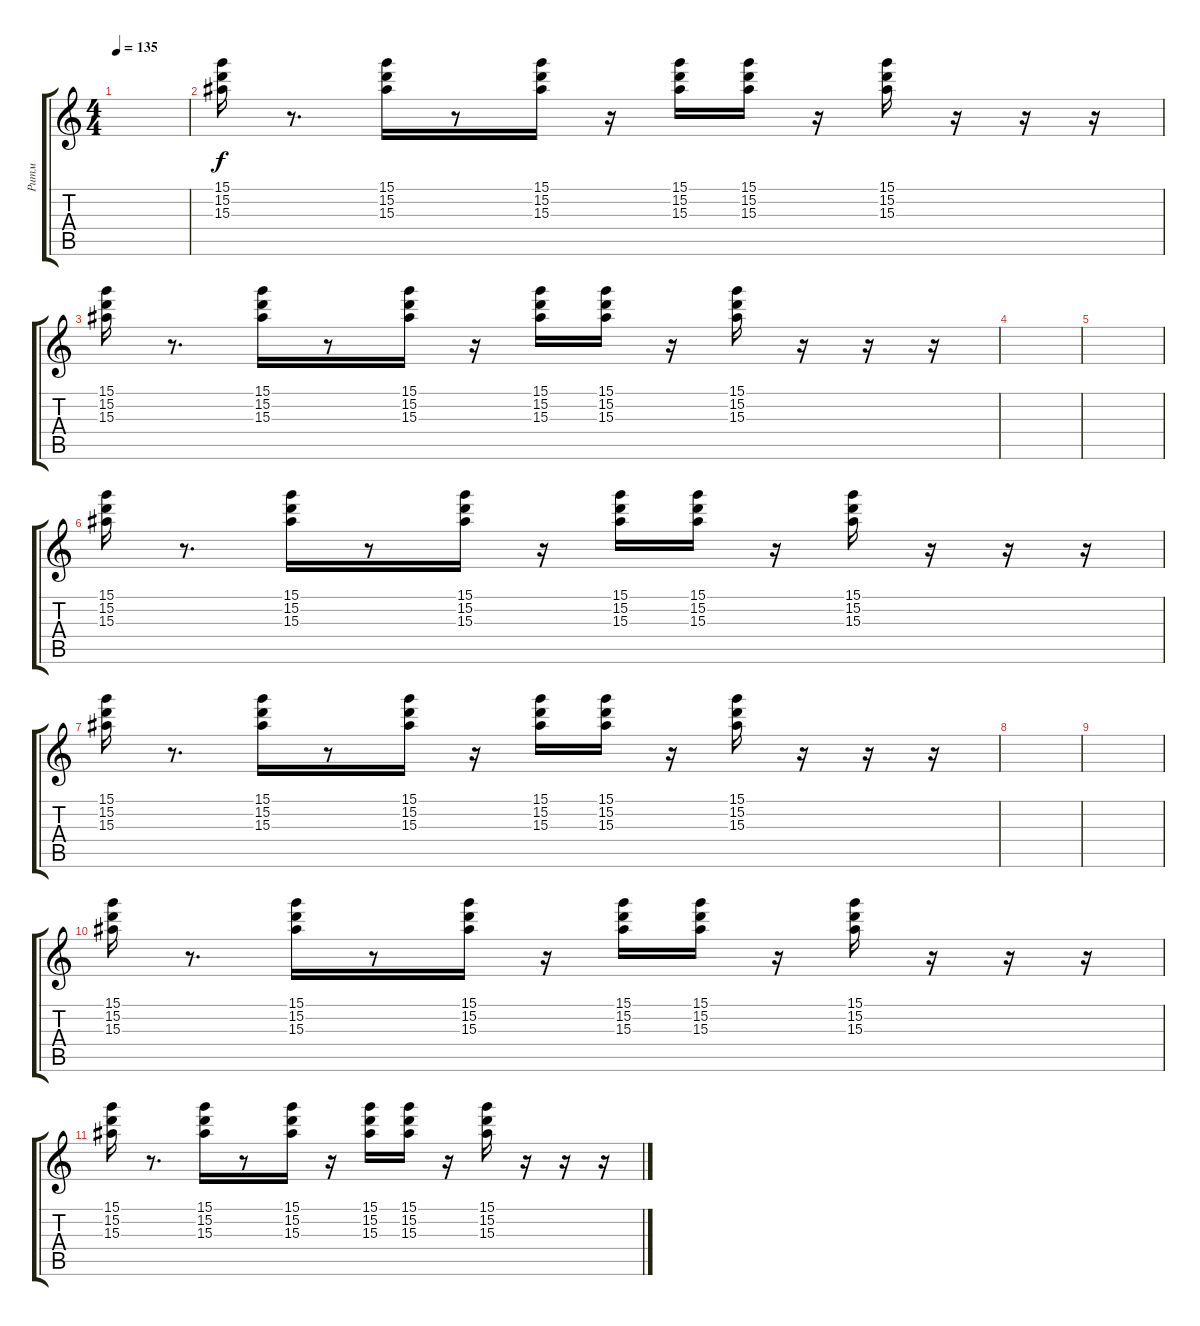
\track ("Ритм" "Ритм") {instrument acousticguitarsteel}
\staff {score tabs}
\tuning (E4 B3 G3 D3 A2 E2) {hide}
\ts (4 4)
\tempo 135
\clef g2
\ks c
|
(15.1 15.2 15.3).16 r.8{d} (15.1 15.2 15.3).16 r.8 (15.1 15.2 15.3).16 r.16 (15.1 15.2 15.3).16 (15.1 15.2 15.3).16 r.16 (15.1 15.2 15.3).16 r.16 r.16 r.16 |
(15.1 15.2 15.3).16 r.8{d} (15.1 15.2 15.3).16 r.8 (15.1 15.2 15.3).16 r.16 (15.1 15.2 15.3).16 (15.1 15.2 15.3).16 r.16 (15.1 15.2 15.3).16 r.16 r.16 r.16 |
|
|
(15.1 15.2 15.3).16 r.8{d} (15.1 15.2 15.3).16 r.8 (15.1 15.2 15.3).16 r.16 (15.1 15.2 15.3).16 (15.1 15.2 15.3).16 r.16 (15.1 15.2 15.3).16 r.16 r.16 r.16 |
(15.1 15.2 15.3).16 r.8{d} (15.1 15.2 15.3).16 r.8 (15.1 15.2 15.3).16 r.16 (15.1 15.2 15.3).16 (15.1 15.2 15.3).16 r.16 (15.1 15.2 15.3).16 r.16 r.16 r.16 |
|
|
(15.1 15.2 15.3).16 r.8{d} (15.1 15.2 15.3).16 r.8 (15.1 15.2 15.3).16 r.16 (15.1 15.2 15.3).16 (15.1 15.2 15.3).16 r.16 (15.1 15.2 15.3).16 r.16 r.16 r.16 |
(15.1 15.2 15.3).16 r.8{d} (15.1 15.2 15.3).16 r.8 (15.1 15.2 15.3).16 r.16 (15.1 15.2 15.3).16 (15.1 15.2 15.3).16 r.16 (15.1 15.2 15.3).16 r.16 r.16 r.16
